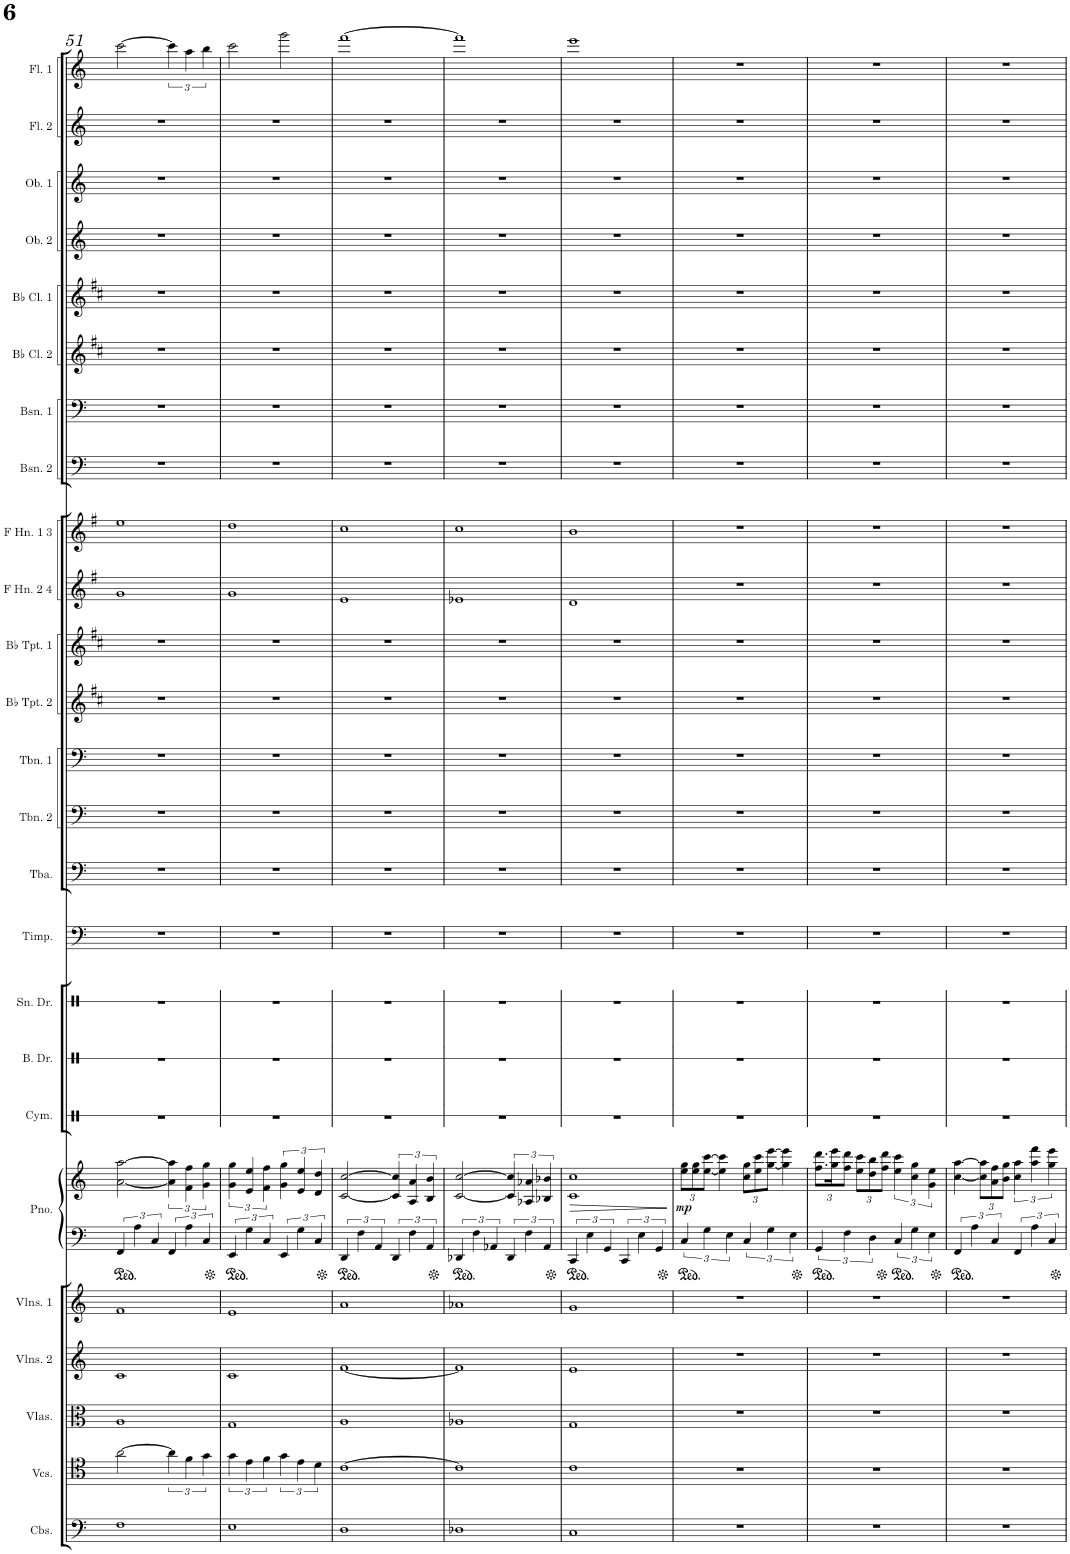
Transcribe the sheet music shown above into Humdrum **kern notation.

**kern	**kern	**kern	**kern	**kern	**kern	**kern	**dynam	**kern	**kern	**kern	**kern	**kern	**kern	**kern	**kern	**kern	**kern	**kern	**kern	**kern	**kern	**kern	**kern	**kern	**kern	**kern
*part25	*part24	*part23	*part22	*part21	*part20	*part20	*part20	*part19	*part18	*part17	*part16	*part15	*part14	*part13	*part12	*part11	*part10	*part9	*part8	*part7	*part6	*part5	*part4	*part3	*part2	*part1
*staff26	*staff25	*staff24	*staff23	*staff22	*staff21	*staff20	*staff20/21	*staff19	*staff18	*staff17	*staff16	*staff15	*staff14	*staff13	*staff12	*staff11	*staff10	*staff9	*staff8	*staff7	*staff6	*staff5	*staff4	*staff3	*staff2	*staff1
*I"Contrabasses	*I"Violoncellos	*I"Violas	*I"Violins 2	*I"Violins 1	*I"Piano	*	*	*I"Cymbal	*I"Bass Drum	*I"Snare Drum	*I"Timpani	*I"Tuba	*I"Trombone 2	*I"Trombone 1	*I"Bb Trumpet 2	*I"Bb Trumpet 1	*I"F Horn 2 &amp; 4	*I"F Horn 1 &amp; 3	*I"Bassoon 2	*I"Bassoon 1	*I"Bb Clarinet 2	*I"Bb Clarinet 1	*I"Oboe 2	*I"Oboe 1	*I"Flute 2	*I"Flute 1
*I'Cbs.	*I'Vcs.	*I'Vlas.	*I'Vlns. 2	*I'Vlns. 1	*I'Pno.	*	*	*I'Cym.	*I'B. Dr.	*I'Sn. Dr.	*I'Timp.	*I'Tba.	*I'Tbn. 2	*I'Tbn. 1	*I'Bb Tpt. 2	*I'Bb Tpt. 1	*I'F Hn. 2 4	*I'F Hn. 1 3	*I'Bsn. 2	*I'Bsn. 1	*I'Bb Cl. 2	*I'Bb Cl. 1	*I'Ob. 2	*I'Ob. 1	*I'Fl. 2	*I'Fl. 1
!!LO:PB:g=z
*clefF4	*clefC4	*clefC3	*clefG2	*clefG2	*clefF4	*clefG2	*	*clefX	*clefX	*clefX	*clefF4	*clefF4	*clefF4	*clefF4	*clefG2	*clefG2	*clefG2	*clefG2	*clefF4	*clefF4	*clefG2	*clefG2	*clefG2	*clefG2	*clefG2	*clefG2
*Trd7c12	*	*	*	*	*	*	*	*	*	*	*	*	*	*	*Trd1c2	*Trd1c2	*Trd4c7	*Trd4c7	*	*	*Trd1c2	*Trd1c2	*	*	*	*
*k[]	*k[]	*k[]	*k[]	*k[]	*k[]	*k[]	*	*k[]	*k[]	*k[]	*k[]	*k[]	*k[]	*k[]	*k[f#c#]	*k[f#c#]	*k[f#]	*k[f#]	*k[]	*k[]	*k[f#c#]	*k[f#c#]	*k[]	*k[]	*k[]	*k[]
*M2/2	*M2/2	*M2/2	*M2/2	*M2/2	*M2/2	*M2/2	*	*M2/2	*M2/2	*M2/2	*M2/2	*M2/2	*M2/2	*M2/2	*M2/2	*M2/2	*M2/2	*M2/2	*M2/2	*M2/2	*M2/2	*M2/2	*M2/2	*M2/2	*M2/2	*M2/2
=51	=51	=51	=51	=51	=51	=51	=51	=51	=51	=51	=51	=51	=51	=51	=51	=51	=51	=51	=51	=51	=51	=51	=51	=51	=51	=51
1F	[2a\	1A	1c	1f	6FF/	[2a\ [2aa\	.	1r	1r	1r	1r	1r	1r	1r	1r	1r	1g	1ee	1r	1r	1r	1r	1r	1r	1r	[2ccc\
.	.	.	.	.	6A\	.	.	.	.	.	.	.	.	.	.	.	.	.	.	.	.	.	.	.	.	.
.	.	.	.	.	6C/	.	.	.	.	.	.	.	.	.	.	.	.	.	.	.	.	.	.	.	.	.
.	6a\]	.	.	.	6FF/	6a\] 6aa\]	.	.	.	.	.	.	.	.	.	.	.	.	.	.	.	.	.	.	.	6ccc\]
.	6f\	.	.	.	6A\	6f\ 6ff\	.	.	.	.	.	.	.	.	.	.	.	.	.	.	.	.	.	.	.	6aa\
.	6g\	.	.	.	6C/	6g\ 6gg\	.	.	.	.	.	.	.	.	.	.	.	.	.	.	.	.	.	.	.	6bb\
=52	=52	=52	=52	=52	=52	=52	=52	=52	=52	=52	=52	=52	=52	=52	=52	=52	=52	=52	=52	=52	=52	=52	=52	=52	=52	=52
1E	6g\	1G	1c	1e	6EE/	6g\ 6gg\	.	1r	1r	1r	1r	1r	1r	1r	1r	1r	1g	1dd	1r	1r	1r	1r	1r	1r	1r	2ccc\
.	6e\	.	.	.	6G\	6e/ 6ee/	.	.	.	.	.	.	.	.	.	.	.	.	.	.	.	.	.	.	.	.
.	6f\	.	.	.	6C/	6f\ 6ff\	.	.	.	.	.	.	.	.	.	.	.	.	.	.	.	.	.	.	.	.
.	6g\	.	.	.	6EE/	6g\ 6gg\	.	.	.	.	.	.	.	.	.	.	.	.	.	.	.	.	.	.	.	2ggg\
.	6e\	.	.	.	6G\	6e/ 6ee/	.	.	.	.	.	.	.	.	.	.	.	.	.	.	.	.	.	.	.	.
.	6d\	.	.	.	6C/	6d/ 6dd/	.	.	.	.	.	.	.	.	.	.	.	.	.	.	.	.	.	.	.	.
=53	=53	=53	=53	=53	=53	=53	=53	=53	=53	=53	=53	=53	=53	=53	=53	=53	=53	=53	=53	=53	=53	=53	=53	=53	=53	=53
1D	[1c	1A	[1f	1a	6DD/	[2c/ [2cc/	.	1r	1r	1r	1r	1r	1r	1r	1r	1r	1e	1cc	1r	1r	1r	1r	1r	1r	1r	[1fff
.	.	.	.	.	6F\	.	.	.	.	.	.	.	.	.	.	.	.	.	.	.	.	.	.	.	.	.
.	.	.	.	.	6AA/	.	.	.	.	.	.	.	.	.	.	.	.	.	.	.	.	.	.	.	.	.
.	.	.	.	.	6DD/	6c/] 6cc/]	.	.	.	.	.	.	.	.	.	.	.	.	.	.	.	.	.	.	.	.
.	.	.	.	.	6F\	6A/ 6a/	.	.	.	.	.	.	.	.	.	.	.	.	.	.	.	.	.	.	.	.
.	.	.	.	.	6AA/	6B/ 6b/	.	.	.	.	.	.	.	.	.	.	.	.	.	.	.	.	.	.	.	.
=54	=54	=54	=54	=54	=54	=54	=54	=54	=54	=54	=54	=54	=54	=54	=54	=54	=54	=54	=54	=54	=54	=54	=54	=54	=54	=54
1D-X	1c]	1A-X	1f]	1a-X	6DD-X/	[2c/ [2cc/	.	1r	1r	1r	1r	1r	1r	1r	1r	1r	1e-X	1cc	1r	1r	1r	1r	1r	1r	1r	1fff]
.	.	.	.	.	6F\	.	.	.	.	.	.	.	.	.	.	.	.	.	.	.	.	.	.	.	.	.
.	.	.	.	.	6AA-X/	.	.	.	.	.	.	.	.	.	.	.	.	.	.	.	.	.	.	.	.	.
.	.	.	.	.	6DD-/	6c/] 6cc/]	.	.	.	.	.	.	.	.	.	.	.	.	.	.	.	.	.	.	.	.
.	.	.	.	.	6F\	6A-X/ 6a-X/	.	.	.	.	.	.	.	.	.	.	.	.	.	.	.	.	.	.	.	.
.	.	.	.	.	6AA-/	6B-X/ 6b-X/	.	.	.	.	.	.	.	.	.	.	.	.	.	.	.	.	.	.	.	.
=55	=55	=55	=55	=55	=55	=55	=55	=55	=55	=55	=55	=55	=55	=55	=55	=55	=55	=55	=55	=55	=55	=55	=55	=55	=55	=55
!	!	!	!	!	!	!	!LO:HP:b	!	!	!	!	!	!	!	!	!	!	!	!	!	!	!	!	!	!	!
1C	1c	1G	1e	1g	6CC/	1c 1cc	>	1r	1r	1r	1r	1r	1r	1r	1r	1r	1d	1b	1r	1r	1r	1r	1r	1r	1r	1eee
.	.	.	.	.	6E\	.	.	.	.	.	.	.	.	.	.	.	.	.	.	.	.	.	.	.	.	.
.	.	.	.	.	6GG/	.	.	.	.	.	.	.	.	.	.	.	.	.	.	.	.	.	.	.	.	.
.	.	.	.	.	6CC/	.	.	.	.	.	.	.	.	.	.	.	.	.	.	.	.	.	.	.	.	.
.	.	.	.	.	6E\	.	.	.	.	.	.	.	.	.	.	.	.	.	.	.	.	.	.	.	.	.
.	.	.	.	.	6GG/	.	.	.	.	.	.	.	.	.	.	.	.	.	.	.	.	.	.	.	.	.
.	.	.	.	.	.	.	]	.	.	.	.	.	.	.	.	.	.	.	.	.	.	.	.	.	.	.
=56	=56	=56	=56	=56	=56	=56	=56	=56	=56	=56	=56	=56	=56	=56	=56	=56	=56	=56	=56	=56	=56	=56	=56	=56	=56	=56
*	*	*	*	*	*	*Xbrackettup	*	*	*	*	*	*	*	*	*	*	*	*	*	*	*	*	*	*	*	*
!	!	!	!	!	!	!	!LO:DY:b	!	!	!	!	!	!	!	!	!	!	!	!	!	!	!	!	!	!	!
1r	1r	1r	1r	1r	6C/	12ee\ 12gg\L	mp	1r	1r	1r	1r	1r	1r	1r	1r	1r	1r	1r	1r	1r	1r	1r	1r	1r	1r	1r
.	.	.	.	.	.	12ee\ 12gg\	.	.	.	.	.	.	.	.	.	.	.	.	.	.	.	.	.	.	.	.
.	.	.	.	.	6G\	[12ee\ [12ccc\J	.	.	.	.	.	.	.	.	.	.	.	.	.	.	.	.	.	.	.	.
.	.	.	.	.	.	4ee\] 4ccc\]	.	.	.	.	.	.	.	.	.	.	.	.	.	.	.	.	.	.	.	.
.	.	.	.	.	6E\	.	.	.	.	.	.	.	.	.	.	.	.	.	.	.	.	.	.	.	.	.
.	.	.	.	.	6C/	12cc\ 12gg\L	.	.	.	.	.	.	.	.	.	.	.	.	.	.	.	.	.	.	.	.
.	.	.	.	.	.	12ee\ 12ccc\	.	.	.	.	.	.	.	.	.	.	.	.	.	.	.	.	.	.	.	.
.	.	.	.	.	6G\	[12gg\ [12eee\J	.	.	.	.	.	.	.	.	.	.	.	.	.	.	.	.	.	.	.	.
.	.	.	.	.	.	4gg\] 4eee\]	.	.	.	.	.	.	.	.	.	.	.	.	.	.	.	.	.	.	.	.
.	.	.	.	.	6E\	.	.	.	.	.	.	.	.	.	.	.	.	.	.	.	.	.	.	.	.	.
=57	=57	=57	=57	=57	=57	=57	=57	=57	=57	=57	=57	=57	=57	=57	=57	=57	=57	=57	=57	=57	=57	=57	=57	=57	=57	=57
1r	1r	1r	1r	1r	6GG/	12.ff\ 12.ddd\L	.	1r	1r	1r	1r	1r	1r	1r	1r	1r	1r	1r	1r	1r	1r	1r	1r	1r	1r	1r
.	.	.	.	.	.	24gg\ 24eee\K	.	.	.	.	.	.	.	.	.	.	.	.	.	.	.	.	.	.	.	.
.	.	.	.	.	6F\	12ff\ 12ddd\J	.	.	.	.	.	.	.	.	.	.	.	.	.	.	.	.	.	.	.	.
.	.	.	.	.	.	12ee\ 12ccc\L	.	.	.	.	.	.	.	.	.	.	.	.	.	.	.	.	.	.	.	.
.	.	.	.	.	6D\	12dd\ 12bb\	.	.	.	.	.	.	.	.	.	.	.	.	.	.	.	.	.	.	.	.
.	.	.	.	.	.	12ff\ 12ddd\J	.	.	.	.	.	.	.	.	.	.	.	.	.	.	.	.	.	.	.	.
*	*	*	*	*	*	*brackettup	*	*	*	*	*	*	*	*	*	*	*	*	*	*	*	*	*	*	*	*
.	.	.	.	.	6C/	6ee\ 6ccc\	.	.	.	.	.	.	.	.	.	.	.	.	.	.	.	.	.	.	.	.
.	.	.	.	.	6G\	6cc\ 6gg\	.	.	.	.	.	.	.	.	.	.	.	.	.	.	.	.	.	.	.	.
.	.	.	.	.	6E\	6g\ 6ee\	.	.	.	.	.	.	.	.	.	.	.	.	.	.	.	.	.	.	.	.
=58	=58	=58	=58	=58	=58	=58	=58	=58	=58	=58	=58	=58	=58	=58	=58	=58	=58	=58	=58	=58	=58	=58	=58	=58	=58	=58
1r	1r	1r	1r	1r	6FF/	[4cc\ [4aa\	.	1r	1r	1r	1r	1r	1r	1r	1r	1r	1r	1r	1r	1r	1r	1r	1r	1r	1r	1r
.	.	.	.	.	6A\	.	.	.	.	.	.	.	.	.	.	.	.	.	.	.	.	.	.	.	.	.
*	*	*	*	*	*	*Xbrackettup	*	*	*	*	*	*	*	*	*	*	*	*	*	*	*	*	*	*	*	*
.	.	.	.	.	.	12cc\] 12aa\]L	.	.	.	.	.	.	.	.	.	.	.	.	.	.	.	.	.	.	.	.
.	.	.	.	.	6C/	12a\ 12ff\	.	.	.	.	.	.	.	.	.	.	.	.	.	.	.	.	.	.	.	.
.	.	.	.	.	.	12b\ 12gg\J	.	.	.	.	.	.	.	.	.	.	.	.	.	.	.	.	.	.	.	.
*	*	*	*	*	*	*brackettup	*	*	*	*	*	*	*	*	*	*	*	*	*	*	*	*	*	*	*	*
.	.	.	.	.	6FF/	6cc\ 6aa\	.	.	.	.	.	.	.	.	.	.	.	.	.	.	.	.	.	.	.	.
.	.	.	.	.	6A\	6aa\ 6fff\	.	.	.	.	.	.	.	.	.	.	.	.	.	.	.	.	.	.	.	.
.	.	.	.	.	6C/	6gg\ 6eee\	.	.	.	.	.	.	.	.	.	.	.	.	.	.	.	.	.	.	.	.
=	=	=	=	=	=	=	=	=	=	=	=	=	=	=	=	=	=	=	=	=	=	=	=	=	=	=
*-	*-	*-	*-	*-	*-	*-	*-	*-	*-	*-	*-	*-	*-	*-	*-	*-	*-	*-	*-	*-	*-	*-	*-	*-	*-	*-
